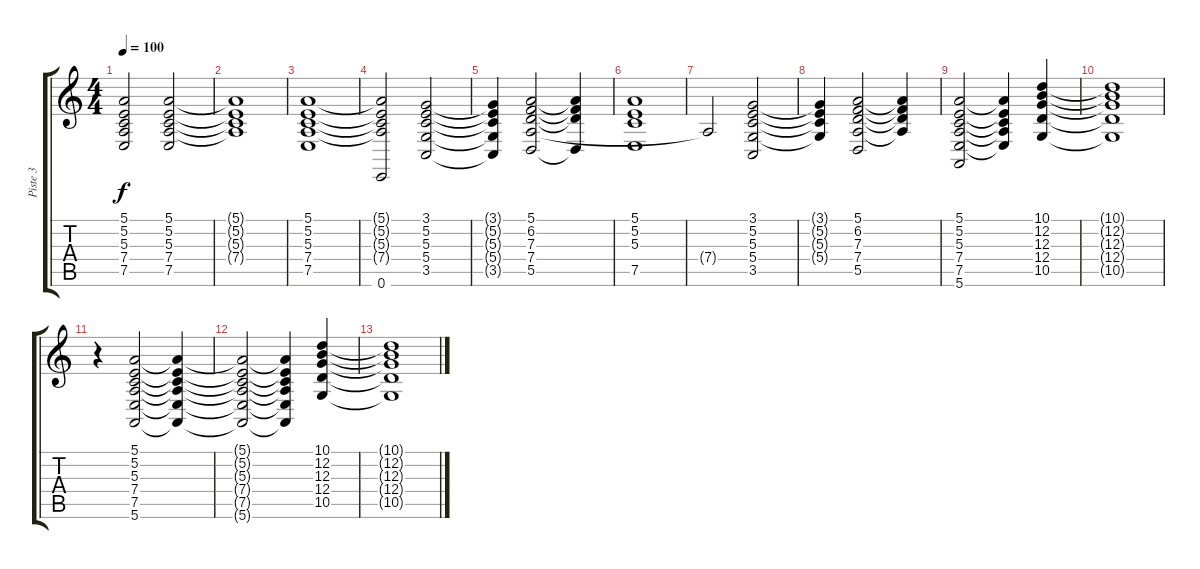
\track ("Piste 3" "Piste 3") {instrument synthstrings1}
\staff {score tabs}
\tuning (E4 B3 G3 D3 A2 E2) {hide}
\ts (4 4)
\tempo 100
\clef g2
\ks c
(5.1{t} 5.2{t} 5.3{t} 7.4{t} 7.5{t}).2{dy f} (5.1 5.2 5.3 7.4 7.5).2 |
(5.1{t} 5.2{t} 5.3{t} 7.4{t}).1 |
(5.1 5.2 5.3 7.4 7.5).1 |
(5.1{t} 5.2{t} 5.3{t} 7.4{t} 0.6).2 (3.1 5.2 5.3 5.4 3.5).2 |
(3.1{t} 5.2{t} 5.3{t} 5.4{t} 3.5{t}).4 (5.1 6.2 7.3 7.4 5.5).2 (5.1{t} 6.2{t} 7.3{t} 5.5{t}).4 |
(5.1 5.2 5.3 7.5).1 |
7.4{t}.2 (3.1 5.2 5.3 5.4 3.5).2 |
(3.1{t} 5.2{t} 5.3{t} 5.4{t}).4 (5.1 6.2 7.3 7.4 5.5).2 (5.1{t} 6.2{t} 7.3{t} 7.4{t}).4 |
(5.1 5.2 5.3 7.4 7.5 5.6).2 (5.1{t} 5.2{t} 5.3{t} 7.4{t} 7.5{t}).4 (10.1 12.2 12.3 12.4 10.5).4 |
(10.1{t} 12.2{t} 12.3{t} 12.4{t} 10.5{t}).1 |
r.4 (5.1 5.2 5.3 7.4 7.5 5.6).2 (5.1{t} 5.2{t} 5.3{t} 7.4{t} 7.5{t} 5.6{t}).4 |
(5.1{t} 5.2{t} 5.3{t} 7.4{t} 7.5{t} 5.6{t}).2 (5.1{t} 5.2{t} 5.3{t} 7.4{t} 7.5{t} 5.6{t}).4 (10.1 12.2 12.3 12.4 10.5).4 |
(10.1{t} 12.2{t} 12.3{t} 12.4{t} 10.5{t}).1
